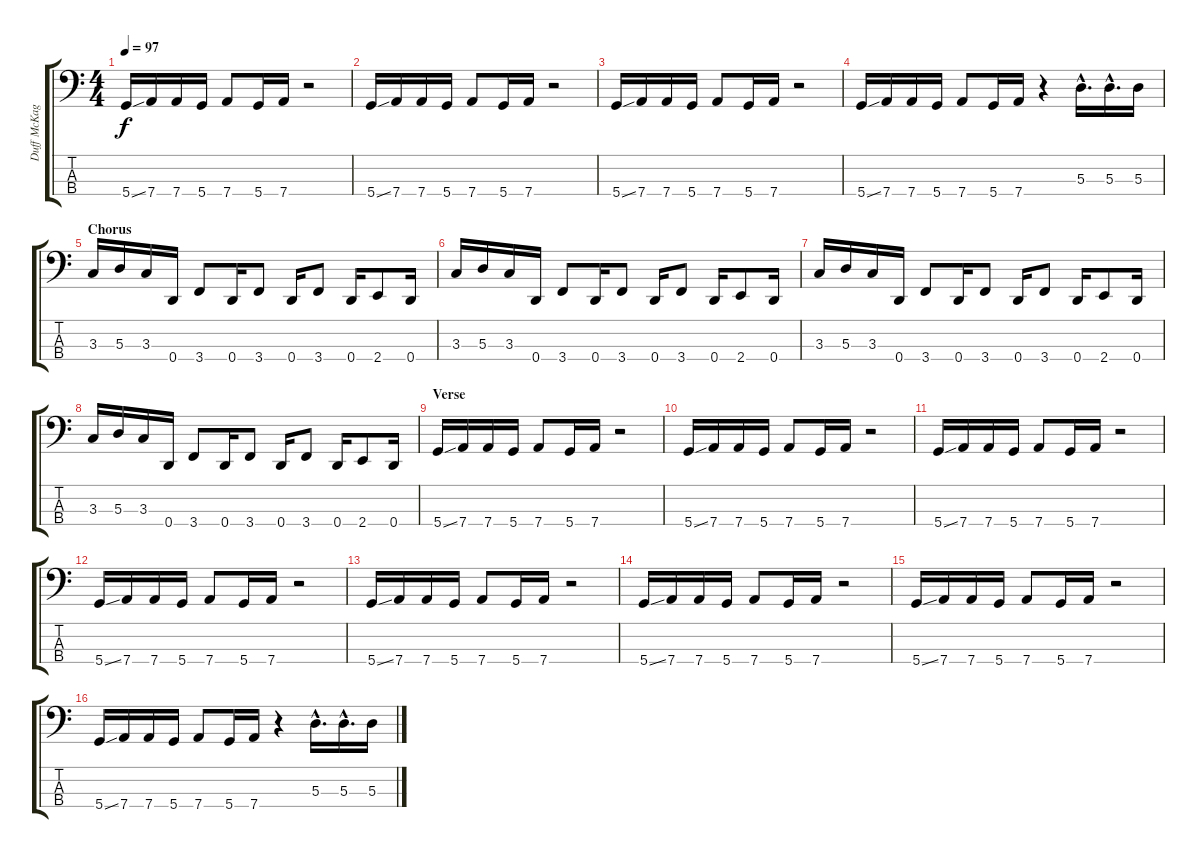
\track ("Duff McKagan" "Duff McKag") {instrument electricbasspick}
\staff {score tabs}
\tuning (G2 D2 A1 D1) {hide}
\ts (4 4)
\tempo 97
\clef f4
\ks c
5.4{ss}.16{dy f} 7.4.16 7.4.16 5.4.16 7.4.8 5.4.16 7.4.16 r.2 |
5.4{ss}.16 7.4.16 7.4.16 5.4.16 7.4.8 5.4.16 7.4.16 r.2 |
5.4{ss}.16 7.4.16 7.4.16 5.4.16 7.4.8 5.4.16 7.4.16 r.2 |
5.4{ss}.16 7.4.16 7.4.16 5.4.16 7.4.8 5.4.16 7.4.16 r.4 5.3{hac}.16{d} 5.3{hac}.16{d} 5.3.16 |
\section ("" "Chorus")
3.3.16 5.3.16 3.3.16 0.4.16 3.4.8 0.4.16 3.4.8 0.4.16 3.4.8 0.4.16 2.4.8 0.4.16 |
3.3.16 5.3.16 3.3.16 0.4.16 3.4.8 0.4.16 3.4.8 0.4.16 3.4.8 0.4.16 2.4.8 0.4.16 |
3.3.16 5.3.16 3.3.16 0.4.16 3.4.8 0.4.16 3.4.8 0.4.16 3.4.8 0.4.16 2.4.8 0.4.16 |
3.3.16 5.3.16 3.3.16 0.4.16 3.4.8 0.4.16 3.4.8 0.4.16 3.4.8 0.4.16 2.4.8 0.4.16 |
\section ("" "Verse")
5.4{ss}.16 7.4.16 7.4.16 5.4.16 7.4.8 5.4.16 7.4.16 r.2 |
5.4{ss}.16 7.4.16 7.4.16 5.4.16 7.4.8 5.4.16 7.4.16 r.2 |
5.4{ss}.16 7.4.16 7.4.16 5.4.16 7.4.8 5.4.16 7.4.16 r.2 |
5.4{ss}.16 7.4.16 7.4.16 5.4.16 7.4.8 5.4.16 7.4.16 r.2 |
5.4{ss}.16 7.4.16 7.4.16 5.4.16 7.4.8 5.4.16 7.4.16 r.2 |
5.4{ss}.16 7.4.16 7.4.16 5.4.16 7.4.8 5.4.16 7.4.16 r.2 |
5.4{ss}.16 7.4.16 7.4.16 5.4.16 7.4.8 5.4.16 7.4.16 r.2 |
5.4{ss}.16 7.4.16 7.4.16 5.4.16 7.4.8 5.4.16 7.4.16 r.4 5.3{hac}.16{d} 5.3{hac}.16{d} 5.3.16
